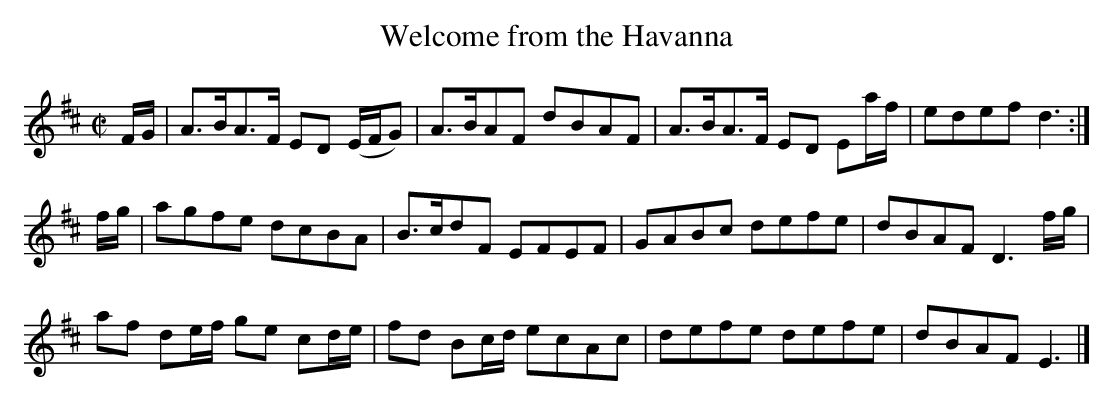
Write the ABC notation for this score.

X:1
T:Welcome from the Havanna
M: C|
L:1/8
K:D
F/G/ | A>BA>F ED (E/F/G) | A>BAF dBAF | A>BA>F ED Ea/f/ | edef d3 :|
f/g/ | agfe dcBA | B>cdF EFEF | GABc defe | dBAF D3 f/g/ |
af de/f/ ge cd/e/ | fd Bc/d/ ecAc | defe defe | dBAF E3 |]
